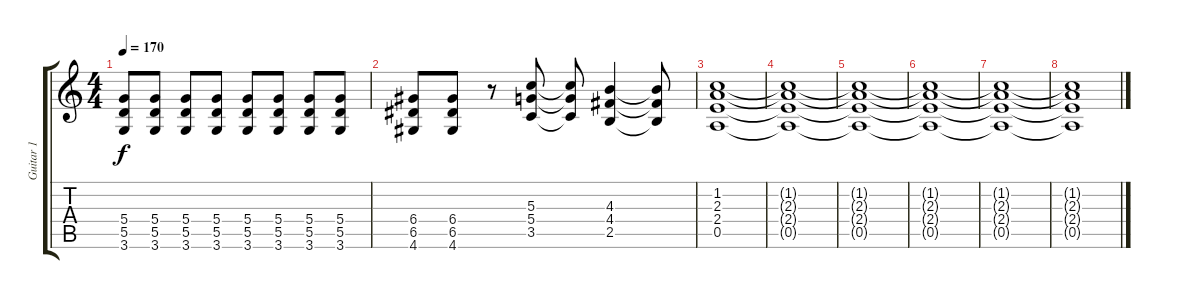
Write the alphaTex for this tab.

\track ("Guitar 1" "Guitar 1") {instrument electricguitarclean}
\staff {score tabs}
\tuning (E4 B3 G3 D3 A2 E2) {hide}
\ts (4 4)
\tempo 170
\clef g2
\ks c
(5.4 5.5 3.6).8{dy f} (5.4 5.5 3.6).8 (5.4 5.5 3.6).8 (5.4 5.5 3.6).8 (5.4 5.5 3.6).8 (5.4 5.5 3.6).8 (5.4 5.5 3.6).8 (5.4 5.5 3.6).8 |
(6.4 6.5 4.6).8 (6.4 6.5 4.6).8 r.8 (5.3 5.4 3.5).8 (5.3{t} 5.4{t} 3.5{t}).8 (4.3 4.4 2.5).4 (4.3{t} 4.4{t} 2.5{t}).8 |
(1.2 2.3 2.4 0.5).1 |
(1.2{t} 2.3{t} 2.4{t} 0.5{t}).1 |
(1.2{t} 2.3{t} 2.4{t} 0.5{t}).1 |
(1.2{t} 2.3{t} 2.4{t} 0.5{t}).1 |
(1.2{t} 2.3{t} 2.4{t} 0.5{t}).1 |
(1.2{t} 2.3{t} 2.4{t} 0.5{t}).1
